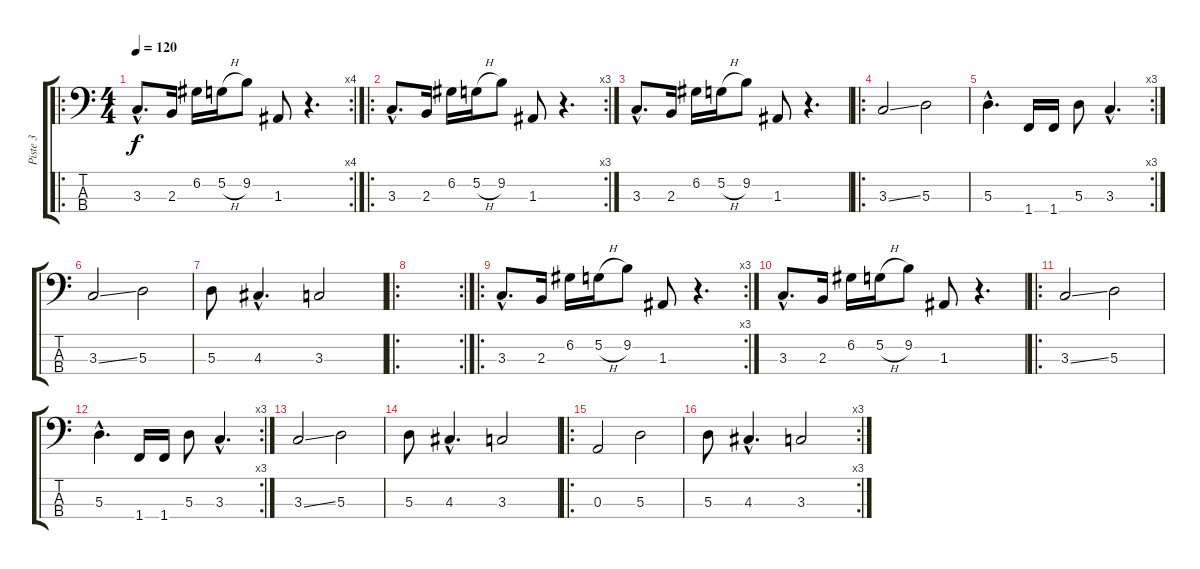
\track ("Piste 3" "Piste 3") {instrument electricbasspick}
\staff {score tabs}
\tuning (G2 D2 A1 E1) {hide}
\ro
\rc 4
\ts (4 4)
\tempo 120
\clef f4
\ks c
3.3{hac}.8{d dy f instrument electricbasspick} 2.3.16 6.2.16 5.2{h}.16 9.2.8 1.3.8 r.4{d} |
\ro
\rc 3
3.3{hac}.8{d} 2.3.16 6.2.16 5.2{h}.16 9.2.8 1.3.8 r.4{d} |
3.3{hac}.8{d} 2.3.16 6.2.16 5.2{h}.16 9.2.8 1.3.8 r.4{d} |
\ro
3.3{ss}.2 5.3.2 |
\rc 3
5.3{hac}.4{d} 1.4.16 1.4.16 5.3.8 3.3{hac}.4{d} |
3.3{ss}.2 5.3.2 |
5.3.8 4.3{hac}.4{d} 3.3.2 |
\ro
\rc 2
|
\ro
\rc 3
3.3{hac}.8{d} 2.3.16 6.2.16 5.2{h}.16 9.2.8 1.3.8 r.4{d} |
3.3{hac}.8{d} 2.3.16 6.2.16 5.2{h}.16 9.2.8 1.3.8 r.4{d} |
\ro
3.3{ss}.2 5.3.2 |
\rc 3
5.3{hac}.4{d} 1.4.16 1.4.16 5.3.8 3.3{hac}.4{d} |
3.3{ss}.2 5.3.2 |
5.3.8 4.3{hac}.4{d} 3.3.2 |
\ro
0.3.2 5.3.2 |
\rc 3
5.3.8 4.3{hac}.4{d} 3.3.2
